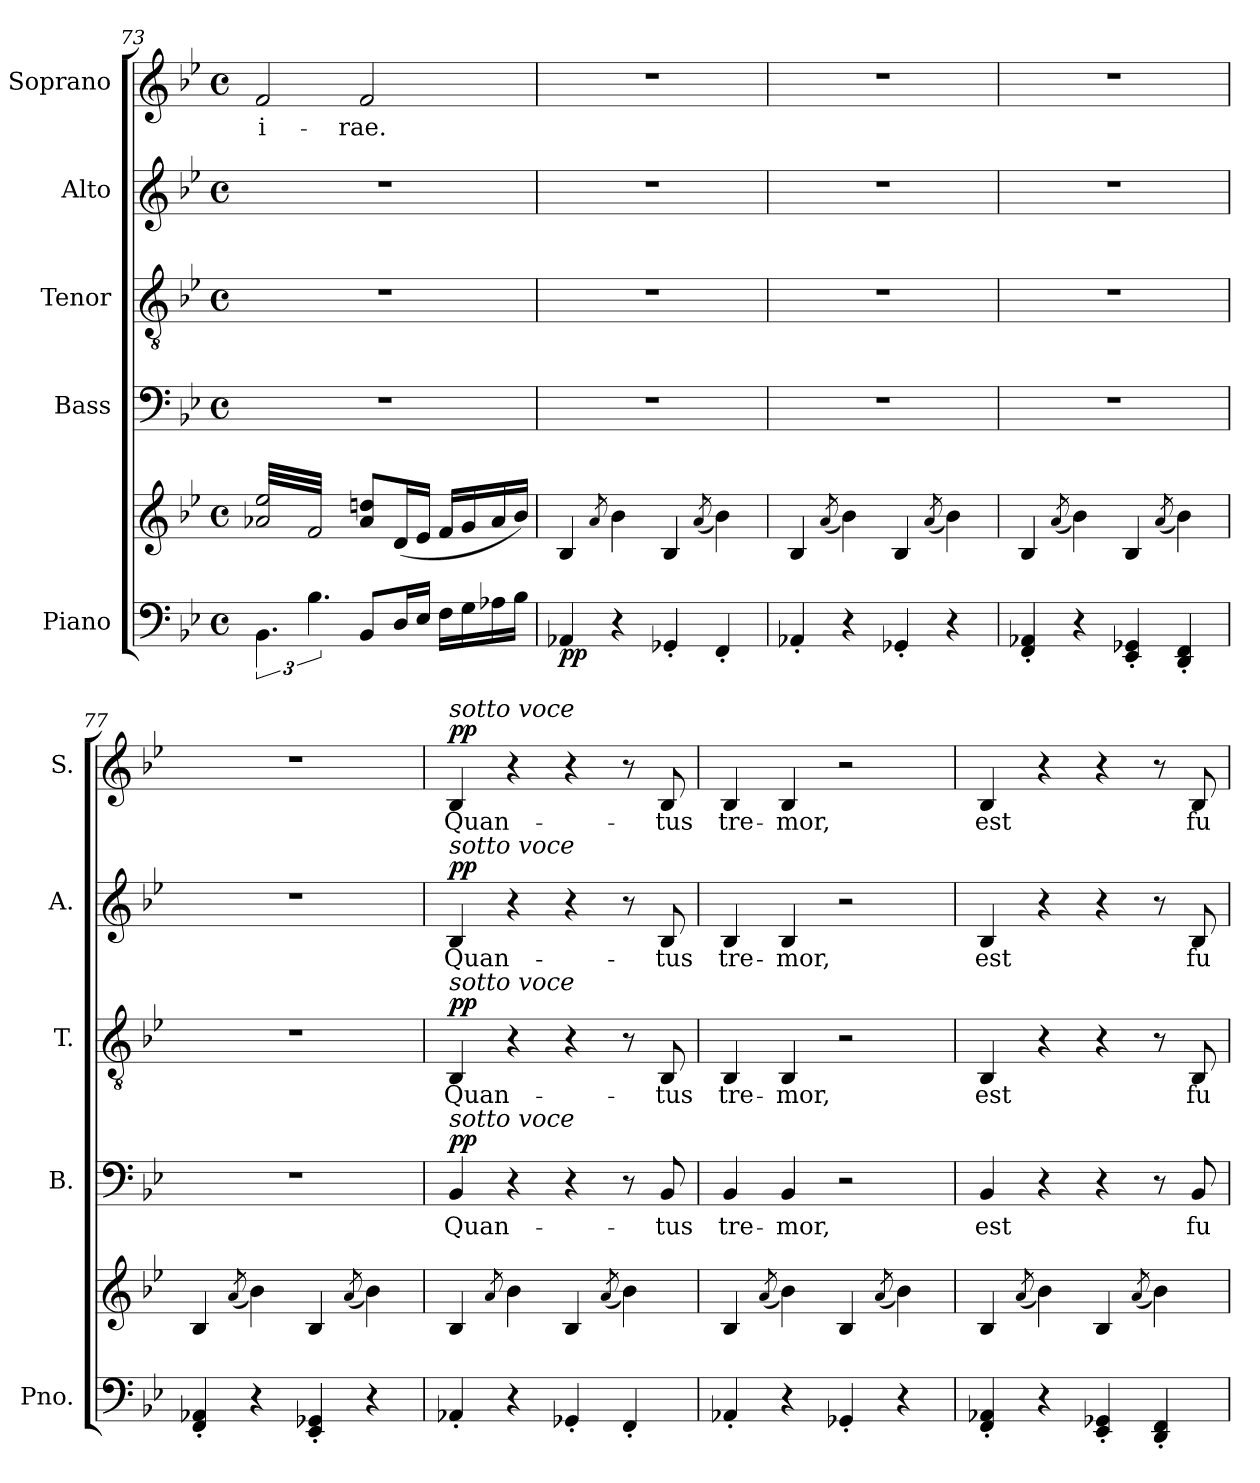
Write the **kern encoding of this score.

**kern	**kern	**dynam	**kern	**text	**dynam	**kern	**text	**dynam	**kern	**text	**dynam	**kern	**text	**dynam
*part5	*part5	*part5	*part4	*part4	*part4	*part3	*part3	*part3	*part2	*part2	*part2	*part1	*part1	*part1
*staff6	*staff5	*staff5/6	*staff4	*staff4	*staff4	*staff3	*staff3	*staff3	*staff2	*staff2	*staff2	*staff1	*staff1	*staff1
*I"Piano	*	*	*I"Bass	*	*	*I"Tenor	*	*	*I"Alto	*	*	*I"Soprano	*	*
*I'Pno.	*	*	*I'B.	*	*	*I'T.	*	*	*I'A.	*	*	*I'S.	*	*
*clefF4	*clefG2	*	*clefF4	*	*	*clefGv2	*	*	*clefG2	*	*	*clefG2	*	*
*	*	*	*	*	*	*ITrd7c12	*	*	*	*	*	*	*	*
*k[b-e-]	*k[b-e-]	*	*k[b-e-]	*	*	*k[b-e-]	*	*	*k[b-e-]	*	*	*k[b-e-]	*	*
*B-:	*B-:	*	*B-:	*	*	*B-:	*	*	*B-:	*	*	*B-:	*	*
*M4/4	*M4/4	*	*M4/4	*	*	*M4/4	*	*	*M4/4	*	*	*M4/4	*	*
*met(c)	*met(c)	*	*met(c)	*	*	*met(c)	*	*	*met(c)	*	*	*met(c)	*	*
=73	=73	=73	=73	=73	=73	=73	=73	=73	=73	=73	=73	=73	=73	=73
!	!	!	!	!	!	!	!	!	!	!	!	!	!LO:LY:b	!
*	*tremolo	*	*	*	*	*	*	*	*	*	*	*	*	*
6.BB-\	32a-X/ 32ee-/LLL	.	1r	.	.	1r	.	.	1r	.	.	2f/	i-	.
.	32f/	.	.	.	.	.	.	.	.	.	.	.	.	.
.	32a-X/ 32ee-/	.	.	.	.	.	.	.	.	.	.	.	.	.
.	32f/	.	.	.	.	.	.	.	.	.	.	.	.	.
.	32a-X/ 32ee-/	.	.	.	.	.	.	.	.	.	.	.	.	.
.	32f/	.	.	.	.	.	.	.	.	.	.	.	.	.
.	32a-X/ 32ee-/	.	.	.	.	.	.	.	.	.	.	.	.	.
.	32f/	.	.	.	.	.	.	.	.	.	.	.	.	.
6.B-\	32a-X/ 32ee-/	.	.	.	.	.	.	.	.	.	.	.	.	.
.	32f/	.	.	.	.	.	.	.	.	.	.	.	.	.
.	32a-X/ 32ee-/	.	.	.	.	.	.	.	.	.	.	.	.	.
.	32f/	.	.	.	.	.	.	.	.	.	.	.	.	.
.	32a-X/ 32ee-/	.	.	.	.	.	.	.	.	.	.	.	.	.
.	32f/	.	.	.	.	.	.	.	.	.	.	.	.	.
.	32a-X/ 32ee-/	.	.	.	.	.	.	.	.	.	.	.	.	.
.	32f/JJJ	.	.	.	.	.	.	.	.	.	.	.	.	.
*	*Xtremolo	*	*	*	*	*	*	*	*	*	*	*	*	*
!	!	!	!	!	!	!	!	!	!	!	!	!	!LO:LY:b	!
8BB-/L	8a-/ 8ddn/L	.	.	.	.	.	.	.	.	.	.	2f/	-rae.	.
.	.	.	.	.	.	.	.	.	.	.	.	.	.	.
.	.	.	.	.	.	.	.	.	.	.	.	.	.	.
.	.	.	.	.	.	.	.	.	.	.	.	.	.	.
16D/L	(<16d/L	.	.	.	.	.	.	.	.	.	.	.	.	.
.	.	.	.	.	.	.	.	.	.	.	.	.	.	.
16E-/JJ	16e-/JJ	.	.	.	.	.	.	.	.	.	.	.	.	.
.	.	.	.	.	.	.	.	.	.	.	.	.	.	.
16F\LL	16f/LL	.	.	.	.	.	.	.	.	.	.	.	.	.
16G\	16g/	.	.	.	.	.	.	.	.	.	.	.	.	.
16A-X\	16a-/	.	.	.	.	.	.	.	.	.	.	.	.	.
16B-\JJ	16b-/JJ)	.	.	.	.	.	.	.	.	.	.	.	.	.
!!LO:LB:g=z
=74	=74	=74	=74	=74	=74	=74	=74	=74	=74	=74	=74	=74	=74	=74
!	!	!LO:DY:b=2	!	!	!	!	!	!	!	!	!	!	!	!
4AA-X/	4B-/	pp	1r	.	.	1r	.	.	1r	.	.	1r	.	.
.	8qa/	.	.	.	.	.	.	.	.	.	.	.	.	.
4r	4b-\	.	.	.	.	.	.	.	.	.	.	.	.	.
4GG-X'/	4B-/	.	.	.	.	.	.	.	.	.	.	.	.	.
.	(<8qa/	.	.	.	.	.	.	.	.	.	.	.	.	.
4FF'/	4b-\)	.	.	.	.	.	.	.	.	.	.	.	.	.
!!LO:PB:g=z
=75	=75	=75	=75	=75	=75	=75	=75	=75	=75	=75	=75	=75	=75	=75
4AA-X'/	4B-/	.	1r	.	.	1r	.	.	1r	.	.	1r	.	.
.	(<8qa/	.	.	.	.	.	.	.	.	.	.	.	.	.
4r	4b-\)	.	.	.	.	.	.	.	.	.	.	.	.	.
4GG-X'/	4B-/	.	.	.	.	.	.	.	.	.	.	.	.	.
.	(<8qa/	.	.	.	.	.	.	.	.	.	.	.	.	.
4r	4b-\)	.	.	.	.	.	.	.	.	.	.	.	.	.
=76	=76	=76	=76	=76	=76	=76	=76	=76	=76	=76	=76	=76	=76	=76
4FF/' 4AA-X/'	4B-/	.	1r	.	.	1r	.	.	1r	.	.	1r	.	.
.	(<8qa/	.	.	.	.	.	.	.	.	.	.	.	.	.
4r	4b-\)	.	.	.	.	.	.	.	.	.	.	.	.	.
4EE-/' 4GG-X/'	4B-/	.	.	.	.	.	.	.	.	.	.	.	.	.
.	(<8qa/	.	.	.	.	.	.	.	.	.	.	.	.	.
4DD/' 4FF/'	4b-\)	.	.	.	.	.	.	.	.	.	.	.	.	.
=77	=77	=77	=77	=77	=77	=77	=77	=77	=77	=77	=77	=77	=77	=77
4FF/' 4AA-X/'	4B-/	.	1r	.	.	1r	.	.	1r	.	.	1r	.	.
.	(<8qa/	.	.	.	.	.	.	.	.	.	.	.	.	.
4r	4b-\)	.	.	.	.	.	.	.	.	.	.	.	.	.
4EE-/' 4GG-X/'	4B-/	.	.	.	.	.	.	.	.	.	.	.	.	.
.	(<8qa/	.	.	.	.	.	.	.	.	.	.	.	.	.
4r	4b-\)	.	.	.	.	.	.	.	.	.	.	.	.	.
=78	=78	=78	=78	=78	=78	=78	=78	=78	=78	=78	=78	=78	=78	=78
!	!	!	!	!	!	!	!	!	!	!	!	!LO:TX:a:i:t=sotto voce	!	!
!	!	!	!	!	!	!	!	!	!LO:TX:a:i:t=sotto voce	!	!	!	!	!
!	!	!	!	!	!	!LO:TX:a:i:t=sotto voce	!	!	!	!	!	!	!	!
!	!	!	!LO:TX:a:i:t=sotto voce	!	!	!	!	!	!	!	!	!	!	!
!	!	!	!	!LO:LY:b	!LO:DY:b	!	!LO:LY:b	!LO:DY:b	!	!LO:LY:b	!LO:DY:b	!	!LO:LY:b	!LO:DY:b
4AA-X'/	4B-/	.	4BB-/	Quan-	pp	4BBB-/	Quan-	pp	4B-/	Quan-	pp	4B-/	Quan-	pp
.	8qa/	.	.	.	.	.	.	.	.	.	.	.	.	.
4r	4b-\	.	4r	.	.	4r	.	.	4r	.	.	4r	.	.
4GG-X'/	4B-/	.	4r	.	.	4r	.	.	4r	.	.	4r	.	.
.	(<8qa/	.	.	.	.	.	.	.	.	.	.	.	.	.
4FF'/	4b-\)	.	8r	.	.	8r	.	.	8r	.	.	8r	.	.
!	!	!	!	!LO:LY:b	!	!	!LO:LY:b	!	!	!LO:LY:b	!	!	!LO:LY:b	!
.	.	.	8BB-/	-tus	.	8BBB-/	-tus	.	8B-/	-tus	.	8B-/	-tus	.
=79	=79	=79	=79	=79	=79	=79	=79	=79	=79	=79	=79	=79	=79	=79
!	!	!	!	!LO:LY:b	!	!	!LO:LY:b	!	!	!LO:LY:b	!	!	!LO:LY:b	!
4AA-X'/	4B-/	.	4BB-/	tre-	.	4BBB-/	tre-	.	4B-/	tre-	.	4B-/	tre-	.
.	(<8qa/	.	.	.	.	.	.	.	.	.	.	.	.	.
!	!	!	!	!LO:LY:b	!	!	!LO:LY:b	!	!	!LO:LY:b	!	!	!LO:LY:b	!
4r	4b-\)	.	4BB-/	-mor,	.	4BBB-/	-mor,	.	4B-/	-mor,	.	4B-/	-mor,	.
4GG-X'/	4B-/	.	2r	.	.	2r	.	.	2r	.	.	2r	.	.
.	(<8qa/	.	.	.	.	.	.	.	.	.	.	.	.	.
4r	4b-\)	.	.	.	.	.	.	.	.	.	.	.	.	.
=80	=80	=80	=80	=80	=80	=80	=80	=80	=80	=80	=80	=80	=80	=80
!	!	!	!	!LO:LY:b	!	!	!LO:LY:b	!	!	!LO:LY:b	!	!	!LO:LY:b	!
4FF/' 4AA-X/'	4B-/	.	4BB-/	est	.	4BBB-/	est	.	4B-/	est	.	4B-/	est	.
.	(<8qa/	.	.	.	.	.	.	.	.	.	.	.	.	.
4r	4b-\)	.	4r	.	.	4r	.	.	4r	.	.	4r	.	.
4EE-/' 4GG-X/'	4B-/	.	4r	.	.	4r	.	.	4r	.	.	4r	.	.
.	(<8qa/	.	.	.	.	.	.	.	.	.	.	.	.	.
4DD/' 4FF/'	4b-\)	.	8r	.	.	8r	.	.	8r	.	.	8r	.	.
!	!	!	!	!LO:LY:b	!	!	!LO:LY:b	!	!	!LO:LY:b	!	!	!LO:LY:b	!
.	.	.	8BB-/	fu-	.	8BBB-/	fu-	.	8B-/	fu-	.	8B-/	fu-	.
=	=	=	=	=	=	=	=	=	=	=	=	=	=	=
*-	*-	*-	*-	*-	*-	*-	*-	*-	*-	*-	*-	*-	*-	*-
